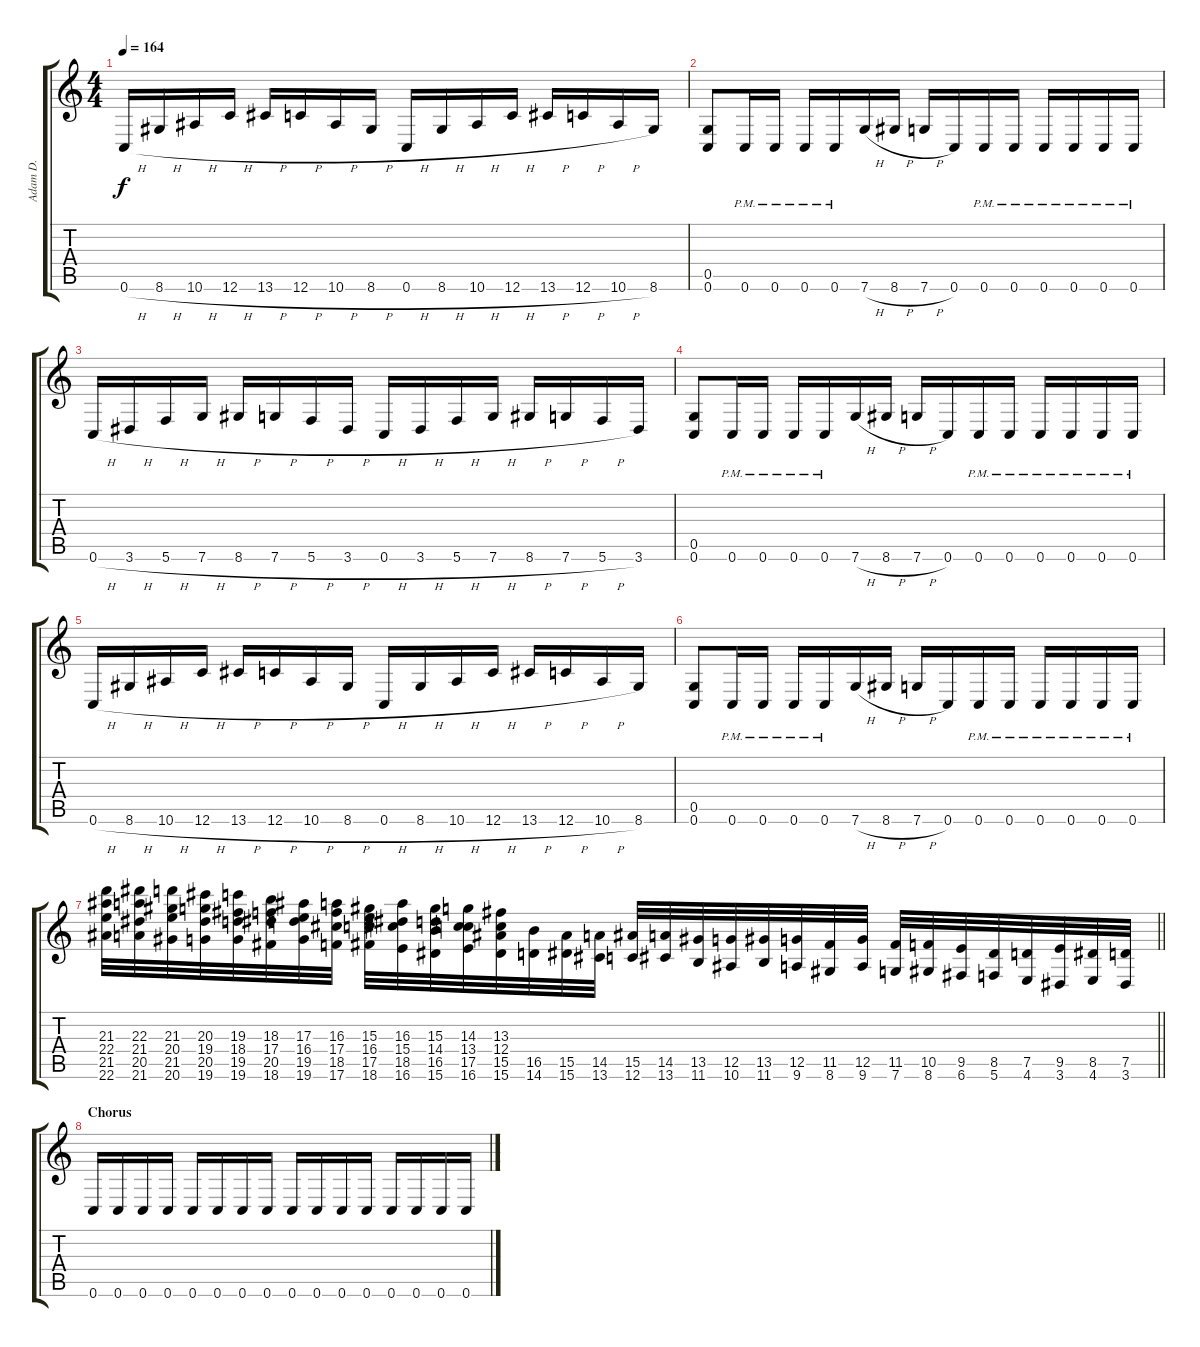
\track ("Adam D." "Adam D.") {instrument distortionguitar}
\staff {score tabs}
\tuning (D4 A3 F3 C3 G2 C2) {hide}
\ts (4 4)
\tempo 164
\clef g2
\ks c
0.6{h}.16{dy f} 8.6{h}.16 10.6{h}.16 12.6{h}.16 13.6{h}.16 12.6{h}.16 10.6{h}.16 8.6{h}.16 0.6{h}.16 8.6{h}.16 10.6{h}.16 12.6{h}.16 13.6{h}.16 12.6{h}.16 10.6{h}.16 8.6.16 |
(0.5 0.6).8 0.6{pm}.16 0.6{pm}.16 0.6{pm}.16 0.6{pm}.16 7.6{h}.16 8.6{h}.16 7.6{h}.16 0.6.16 0.6{pm}.16 0.6{pm}.16 0.6{pm}.16 0.6{pm}.16 0.6{pm}.16 0.6{pm}.16 |
0.6{h}.16 3.6{h}.16 5.6{h}.16 7.6{h}.16 8.6{h}.16 7.6{h}.16 5.6{h}.16 3.6{h}.16 0.6{h}.16 3.6{h}.16 5.6{h}.16 7.6{h}.16 8.6{h}.16 7.6{h}.16 5.6{h}.16 3.6.16 |
(0.5 0.6).8 0.6{pm}.16 0.6{pm}.16 0.6{pm}.16 0.6{pm}.16 7.6{h}.16 8.6{h}.16 7.6{h}.16 0.6.16 0.6{pm}.16 0.6{pm}.16 0.6{pm}.16 0.6{pm}.16 0.6{pm}.16 0.6{pm}.16 |
0.6{h}.16 8.6{h}.16 10.6{h}.16 12.6{h}.16 13.6{h}.16 12.6{h}.16 10.6{h}.16 8.6{h}.16 0.6{h}.16 8.6{h}.16 10.6{h}.16 12.6{h}.16 13.6{h}.16 12.6{h}.16 10.6{h}.16 8.6.16 |
(0.5 0.6).8 0.6{pm}.16 0.6{pm}.16 0.6{pm}.16 0.6{pm}.16 7.6{h}.16 8.6{h}.16 7.6{h}.16 0.6.16 0.6{pm}.16 0.6{pm}.16 0.6{pm}.16 0.6{pm}.16 0.6{pm}.16 0.6{pm}.16 |
\barLineRight lightlight
(21.3 22.4 21.5 22.6).32 (22.3 21.4 20.5 21.6).32 (21.3 20.4 21.5 20.6).32 (20.3 19.4 20.5 19.6).32 (19.3 18.4 19.5 19.6).32 (18.3 17.4 20.5 18.6).32 (17.3 16.4 19.5 19.6).32 (16.3 17.4 18.5 17.6).32 (15.3 16.4 17.5 18.6).32 (16.3 15.4 18.5 16.6).32 (15.3 14.4 16.5 15.6).32 (14.3 13.4 17.5 16.6).32 (13.3 12.4 15.5 15.6).32 (16.5 14.6).32 (15.5 15.6).32 (14.5 13.6).32 (15.5 12.6).32 (14.5 13.6).32 (13.5 11.6).32 (12.5 10.6).32 (13.5 11.6).32 (12.5 9.6).32 (11.5 8.6).32 (12.5 9.6).32 (11.5 7.6).32 (10.5 8.6).32 (9.5 6.6).32 (8.5 5.6).32 (7.5 4.6).32 (9.5 3.6).32 (8.5 4.6).32 (7.5 3.6).32 |
\section ("" "Chorus")
0.6.16 0.6.16 0.6.16 0.6.16 0.6.16 0.6.16 0.6.16 0.6.16 0.6.16 0.6.16 0.6.16 0.6.16 0.6.16 0.6.16 0.6.16 0.6.16
